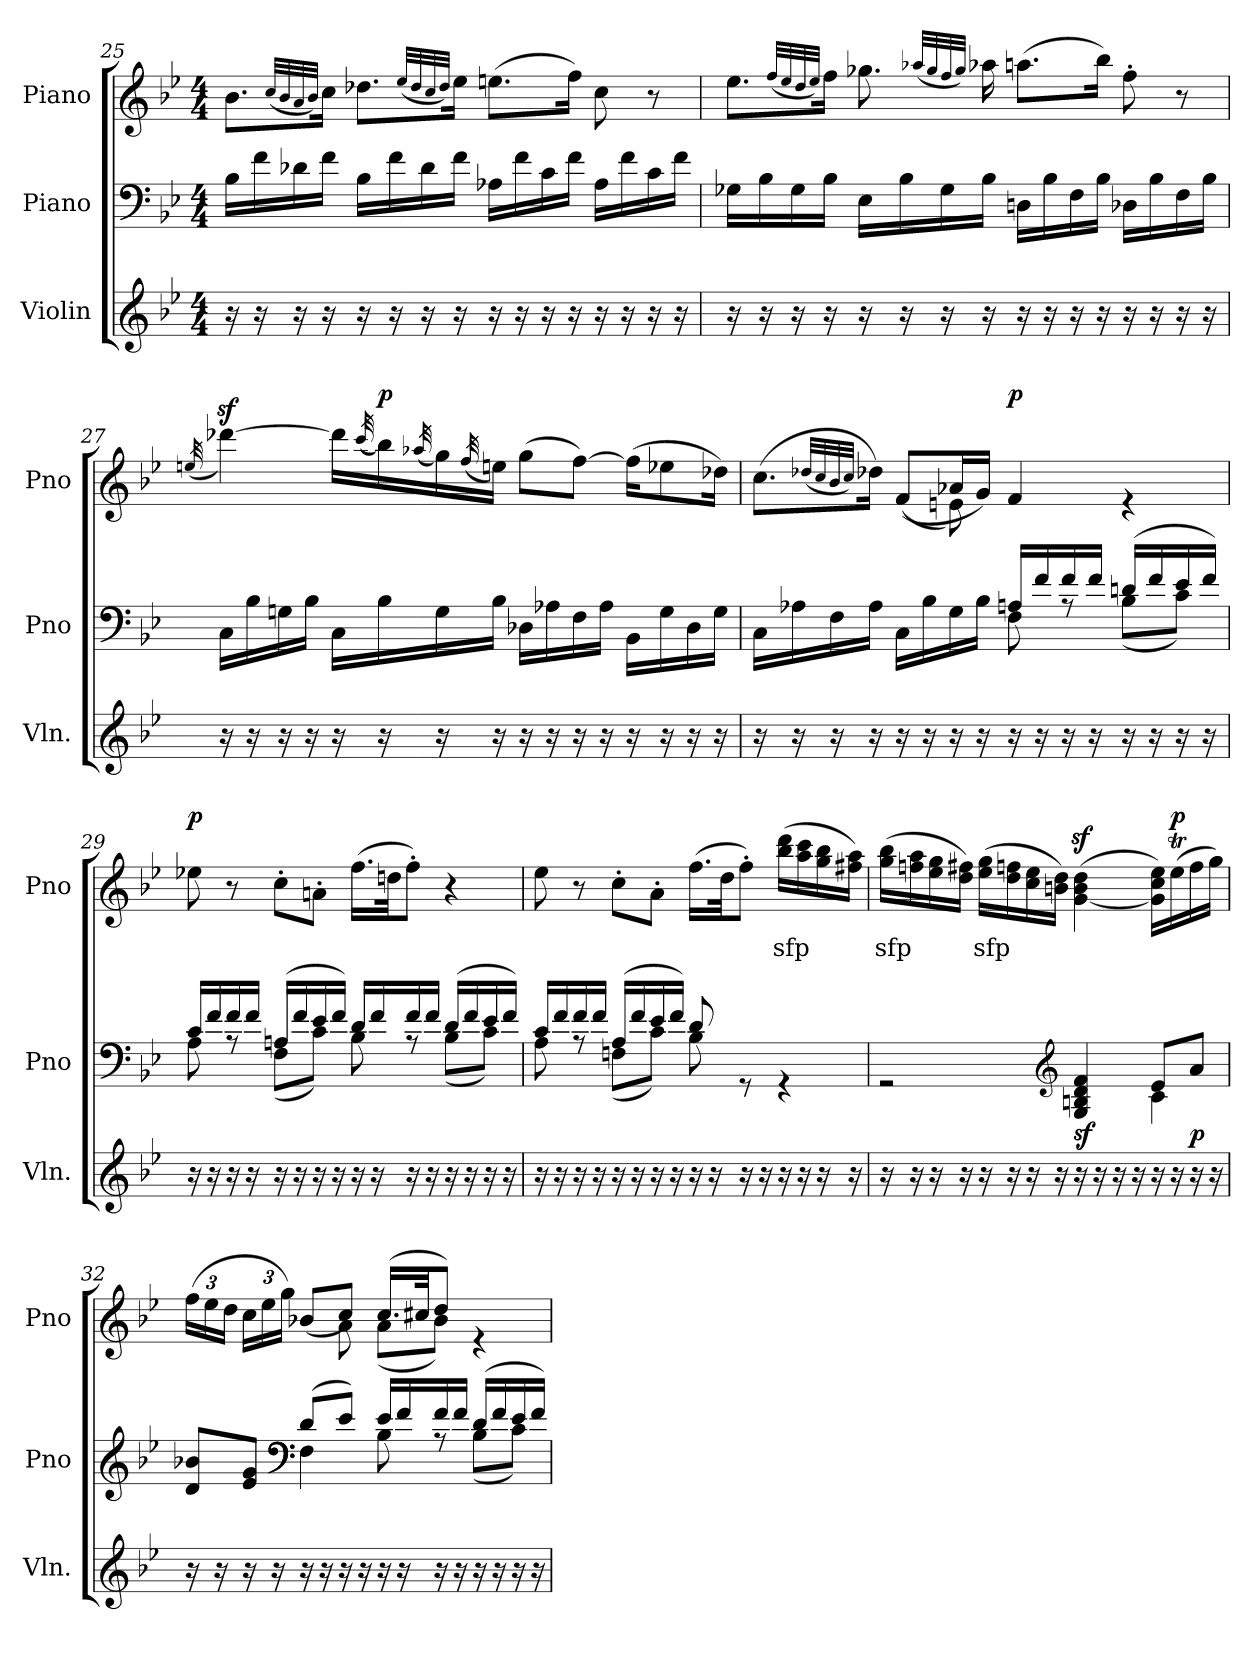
**kern	**kern	**dynam	**kern	**text	**dynam
*part3	*part2	*part2	*part1	*part1	*part1
*staff3	*staff2	*staff2	*staff1	*staff1	*staff1
*I"Violin	*I"Piano	*	*I"Piano	*	*
*I'Vln.	*I'Pno	*	*I'Pno	*	*
!!LO:PB:g=z
*clefG2	*clefF4	*	*clefG2	*	*
*k[b-e-]	*k[b-e-]	*	*k[b-e-]	*	*
*B-:	*B-:	*	*B-:	*	*
*M4/4	*M4/4	*	*M4/4	*	*
=25	=25	=25	=25	=25	=25
16r	16B-\LL	.	8.b-\L	.	.
16r	16f\	.	.	.	.
16r	16d-X\	.	.	.	.
.	.	.	(<32qcc/LLL	.	.
.	.	.	32qb-/	.	.
.	.	.	32qa/	.	.
.	.	.	32qb-/JJJ)	.	.
16r	16f\JJ	.	16cc\Jk	.	.
16r	16B-\LL	.	8.dd-X\L	.	.
16r	16f\	.	.	.	.
16r	16d-\	.	.	.	.
.	.	.	(<32qee-/LLL	.	.
.	.	.	32qdd-/	.	.
.	.	.	32qcc/	.	.
.	.	.	32qdd-/JJJ)	.	.
16r	16f\JJ	.	16ee-\Jk	.	.
16r	16A-X\LL	.	(>8.een\L	.	.
16r	16f\	.	.	.	.
16r	16c\	.	.	.	.
16r	16f\JJ	.	16ff\Jk)	.	.
16r	16A-\LL	.	8cc\	.	.
16r	16f\	.	.	.	.
16r	16c\	.	8r	.	.
16r	16f\JJ	.	.	.	.
=26	=26	=26	=26	=26	=26
16r	16G-X\LL	.	8.ee-\L	.	.
16r	16B-\	.	.	.	.
16r	16G-\	.	.	.	.
.	.	.	(<32qff/LLL	.	.
.	.	.	32qee-/	.	.
.	.	.	32qdd/	.	.
.	.	.	32qee-/JJJ)	.	.
16r	16B-\JJ	.	16ff\Jk	.	.
16r	16E-\LL	.	8.gg-X\	.	.
16r	16B-\	.	.	.	.
16r	16G-\	.	.	.	.
.	.	.	(<32qaa-X/LLL	.	.
.	.	.	32qgg-/	.	.
.	.	.	32qff/	.	.
.	.	.	32qgg-/JJJ)	.	.
16r	16B-\JJ	.	16aa-\	.	.
16r	16Dn\LL	.	(>8.aan\L	.	.
16r	16B-\	.	.	.	.
16r	16F\	.	.	.	.
16r	16B-\JJ	.	16bb-\Jk)	.	.
16r	16D-X\LL	.	8ff'\	.	.
16r	16B-\	.	.	.	.
16r	16F\	.	8r	.	.
16r	16B-\JJ	.	.	.	.
!!LO:LB:g=z
=27	=27	=27	=27	=27	=27
.	.	.	(<32qeen/	.	.
16r	16C\LL	.	[4ddd-Xz<\)	.	.
16r	16B-\	.	.	.	.
16r	16Gn\	.	.	.	.
16r	16B-\JJ	.	.	.	.
16r	16C\LL	.	16ddd-\LL]	.	.
.	.	.	(<32qccc/	.	.
!	!	!	!	!	!LO:DY:b
16r	16B-\	.	16bb-\)	.	p
.	.	.	(<32qaa-X/	.	.
16r	16G\	.	16gg\)	.	.
.	.	.	(<32qff/	.	.
16r	16B-\JJ	.	16ee\JJ)	.	.
16r	16D-X\LL	.	(>8gg\L	.	.
16r	16A-X\	.	.	.	.
16r	16F\	.	[8ff\J)	.	.
16r	16A-\JJ	.	.	.	.
16r	16BB-\LL	.	(>16ff\KL]	.	.
16r	16G\	.	8ee-X\	.	.
16r	16D-\	.	.	.	.
16r	16G\JJ	.	16dd-X\Jk)	.	.
!!LO:LB:g=z
=28	=28	=28	=28	=28	=28
*	*^	*	*^	*	*
16r	16C\LL	2ryy	.	(>8.cc\L	4.ryy	.	.
16r	16A-X\	.	.	.	.	.	.
16r	16F\	.	.	.	.	.	.
.	.	.	.	(<32qdd-X/LLL	.	.	.
.	.	.	.	32qcc/	.	.	.
.	.	.	.	32qb-/	.	.	.
.	.	.	.	32qcc/JJJ)	.	.	.
16r	16A-\JJ	.	.	16dd-\Jk)	.	.	.
16r	16C\LL	.	.	(>(<8f/L	.	.	.
16r	16B-\	.	.	.	.	.	.
16r	16G\	.	.	16a-X/L	8en\)	.	.
16r	16B-\JJ	.	.	16g/JJ)	.	.	.
!	!	!	!	!	!	!	!LO:DY:a
16r	16An/LL	8F\	.	4f/	2ryy	.	p
16r	16f/	.	.	.	.	.	.
16r	16f/	8rA	.	.	.	.	.
16r	16f/JJ	.	.	.	.	.	.
16r	(>16dn/LL	(<8B-\L	.	4re	.	.	.
16r	16f/	.	.	.	.	.	.
16r	16e-/	8c\J)	.	.	.	.	.
16r	16f/JJ)	.	.	.	.	.	.
*	*	*	*	*v	*v	*	*
=29	=29	=29	=29	=29	=29	=29
!	!	!	!	!	!	!LO:DY:a
16r	16c/LL	8A\	.	8ee-X\	.	p
16r	16f/	.	.	.	.	.
16r	16f/	8rA	.	8r	.	.
16r	16f/JJ	.	.	.	.	.
16r	(>16An/LL	(<8F\L	.	8cc'\L	.	.
16r	16f/	.	.	.	.	.
16r	16e-/	8c\J)	.	8an'\J	.	.
16r	16f/JJ)	.	.	.	.	.
16r	16d/LL	8B-\	.	(>16.ff\LL	.	.
16r	16f/	.	.	.	.	.
.	.	.	.	32ddn\JK	.	.
16r	16f/	8rA	.	8ff'\J)	.	.
16r	16f/JJ	.	.	.	.	.
16r	(>16d/LL	(<8B-\L	.	4r	.	.
16r	16f/	.	.	.	.	.
16r	16e-/	8c\J)	.	.	.	.
16r	16f/JJ)	.	.	.	.	.
!!LO:PB:g=z
=30	=30	=30	=30	=30	=30	=30
16r	16c/LL	8A\	.	8ee-\	.	.
16r	16f/	.	.	.	.	.
16r	16f/	8rA	.	8r	.	.
16r	16f/JJ	.	.	.	.	.
16r	(>16A/LL	(<8Fn\L	.	8cc'\L	.	.
16r	16f/	.	.	.	.	.
16r	16e-/	8c\J)	.	8a'\J	.	.
16r	16f/JJ)	.	.	.	.	.
16r	8d/	8B-\	.	(>16.ff\LL	.	.
16r	.	.	.	.	.	.
.	.	.	.	32dd\JK	.	.
16r	8rGG	4.ryy	.	8ff'\J)	.	.
16r	.	.	.	.	.	.
!	!	!	!	!	!LO:LY:b	!
16r	4rGG	.	.	(>16bb-\ 16ddd\LL	sfp	.
16r	.	.	.	16aa\ 16ccc\	.	.
16r	.	.	.	16gg\ 16bb-\	.	.
16r	.	.	.	16ff#X\ 16aa\JJ)	.	.
=31	=31	=31	=31	=31	=31	=31
!	!	!	!	!	!LO:LY:b	!
16r	2rGG	2.ryy	.	(>16gg\ 16bb-\LL	sfp	.
16r	.	.	.	16ffn\ 16aa\	.	.
16r	.	.	.	16ee-\ 16gg\	.	.
16r	.	.	.	16dd\ 16ff#X\JJ)	.	.
!	!	!	!	!	!LO:LY:b	!
16r	.	.	.	(>16ee-\ 16gg\LL	sfp	.
16r	.	.	.	16dd\ 16ffn\	.	.
16r	.	.	.	16cc\ 16ee-\	.	.
16r	.	.	.	16bn\ 16dd\JJ)	.	.
*	*clefG2	*	*	*	*	*
!	!	!	!LO:DY:b	!	!	!
16r	4G/ 4Bn/ 4d/ 4f/	.	sf	(>[4g\z< 4b\z< 4dd\z<	.	.
16r	.	.	.	.	.	.
16r	.	.	.	.	.	.
16r	.	.	.	.	.	.
16r	8e-/L	4c\	.	16g\] 16cc\ 16ee-\LL)	.	.
!	!	!	!	!	!	!LO:DY:b
16r	.	.	.	(>16ee-T\	.	p
!	!	!	!LO:DY:b	!	!	!
16r	8a/J	.	p	16ff\	.	.
16r	.	.	.	16gg\JJ)	.	.
!!LO:LB:g=z
=32	=32	=32	=32	=32	=32	=32
*	*	*	*	*Xbrackettup	*	*
*	*	*	*	*^	*	*
16r	8d/ 8b-X/L	4ryy	.	(>24ff\LL	4.ryy	.	.
.	.	.	.	24ee-\	.	.	.
16r	.	.	.	.	.	.	.
.	.	.	.	24dd\JJ	.	.	.
16r	8e-/ 8g/J	.	.	24cc\LL	.	.	.
.	.	.	.	24ee-\	.	.	.
16r	.	.	.	.	.	.	.
.	.	.	.	24gg\JJ)	.	.	.
*	*clefF4	*	*	*	*	*	*
16r	(>8d/L	4F\	.	(<8b-X/L	.	.	.
16r	.	.	.	.	.	.	.
16r	8e-/J)	.	.	8cc/J)	8a\	.	.
16r	.	.	.	.	.	.	.
16r	16e-/LL	8B-\	.	(>16.cc/LL	(<8a\L	.	.
16r	16f/	.	.	.	.	.	.
.	.	.	.	32cc#X/JK	.	.	.
16r	16f/	8rA	.	8dd/J)	8b-\J)	.	.
16r	16f/JJ	.	.	.	.	.	.
16r	(>16d/LL	(<8B-\L	.	4re	4ryy	.	.
16r	16f/	.	.	.	.	.	.
16r	16e-/	8c\J)	.	.	.	.	.
16r	16f/JJ)	.	.	.	.	.	.
*	*v	*v	*	*	*	*	*
*	*	*	*v	*v	*	*
=	=	=	=	=	=
*-	*-	*-	*-	*-	*-
